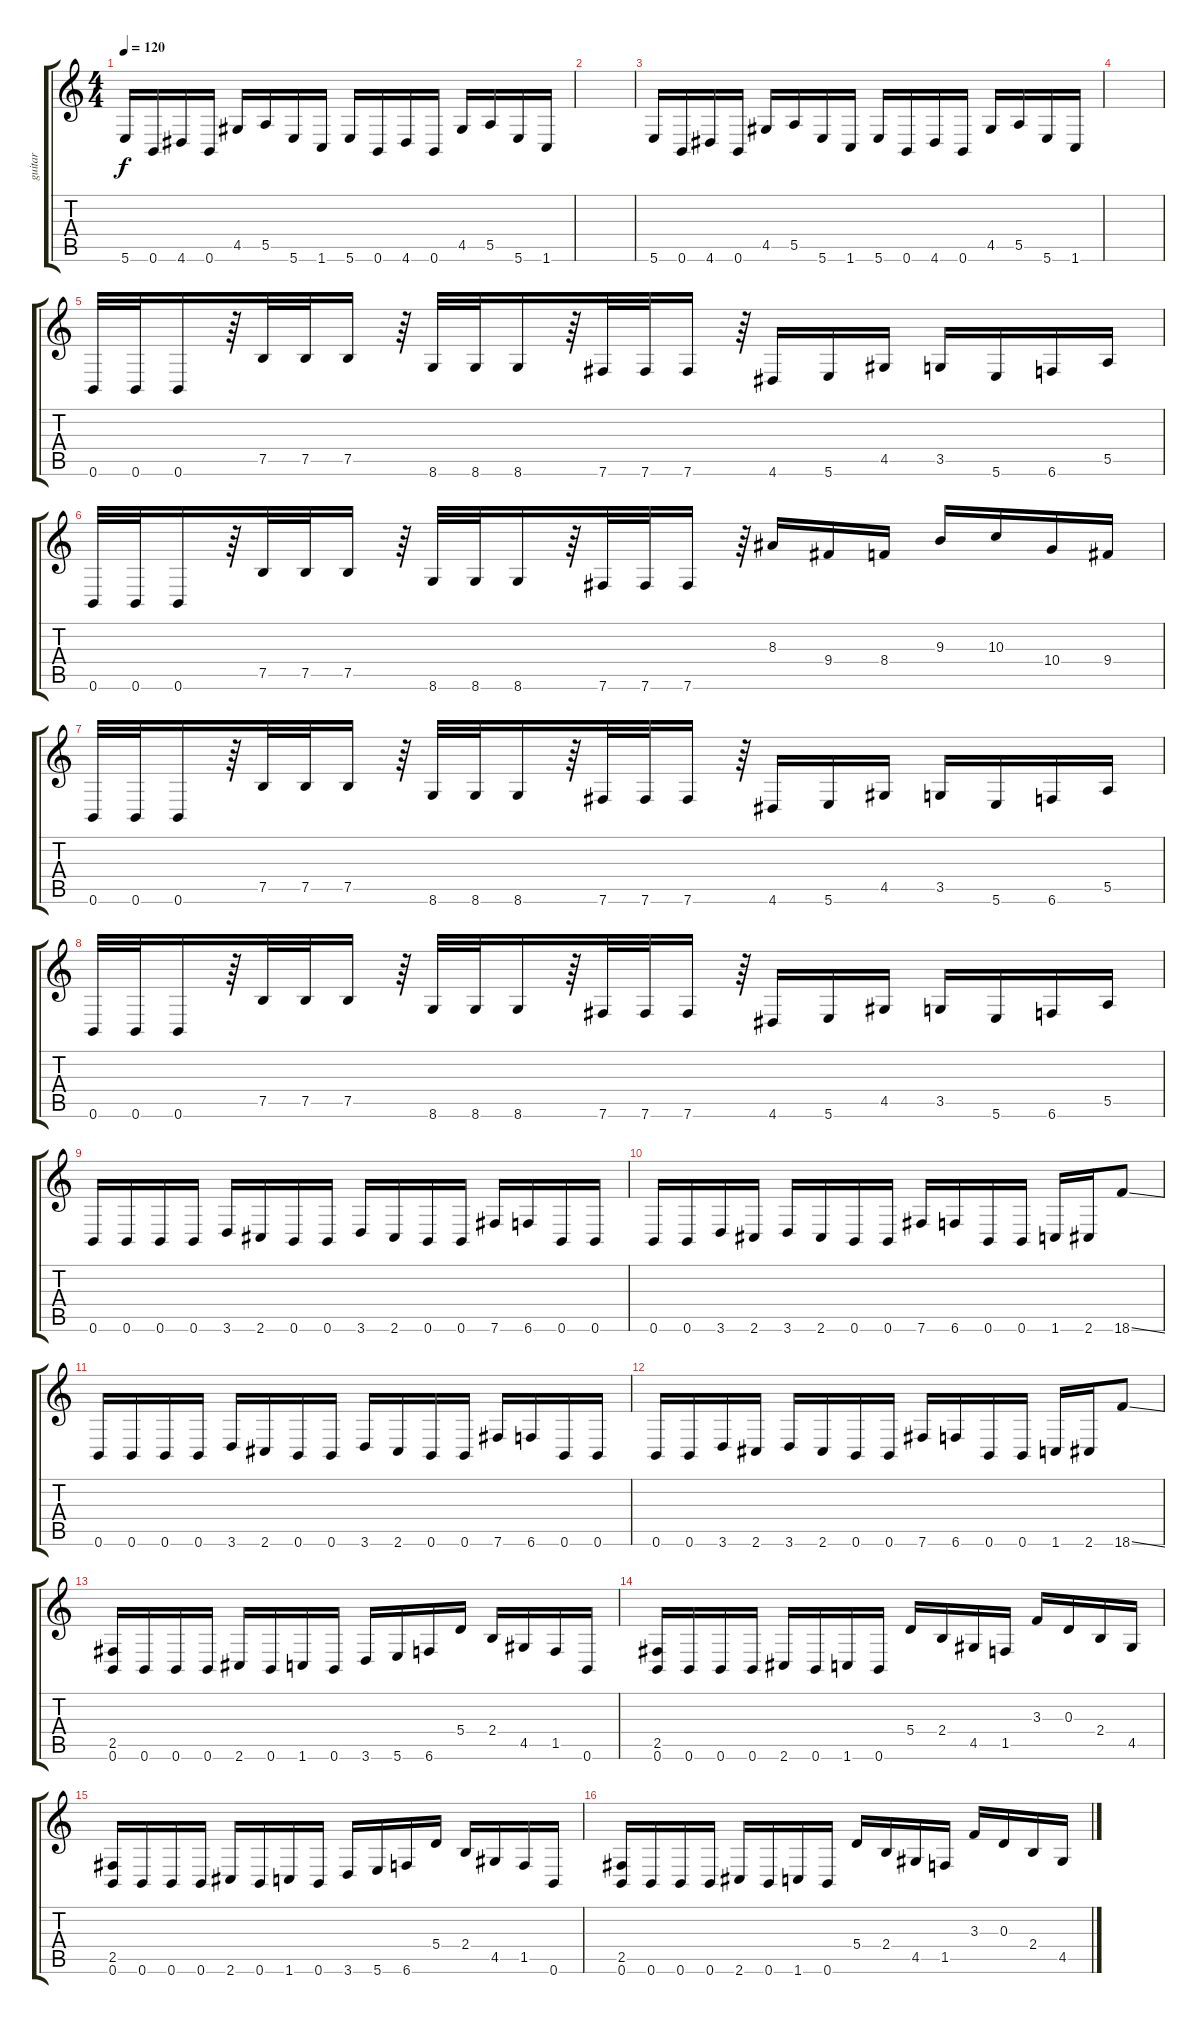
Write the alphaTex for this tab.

\track ("guitar" "guitar") {instrument overdrivenguitar}
\staff {score tabs}
\tuning (B3 Gb3 D3 A2 E2 B1) {hide}
\ts (4 4)
\tempo 120
\clef g2
\ks c
5.6.16{dy f instrument overdrivenguitar} 0.6.16 4.6.16 0.6.16 4.5.16 5.5.16 5.6.16 1.6.16 5.6.16 0.6.16 4.6.16 0.6.16 4.5.16 5.5.16 5.6.16 1.6.16 |
|
5.6.16 0.6.16 4.6.16 0.6.16 4.5.16 5.5.16 5.6.16 1.6.16 5.6.16 0.6.16 4.6.16 0.6.16 4.5.16 5.5.16 5.6.16 1.6.16 |
|
0.6.32 0.6.32 0.6.16 r.64 7.5.32 7.5.32 7.5.16 r.64 8.6.32 8.6.32 8.6.16 r.64 7.6.32 7.6.32 7.6.16 r.64 4.6.16 5.6.16 4.5.16 3.5.16 5.6.16 6.6.16 5.5.16 |
0.6.32 0.6.32 0.6.16 r.64 7.5.32 7.5.32 7.5.16 r.64 8.6.32 8.6.32 8.6.16 r.64 7.6.32 7.6.32 7.6.16 r.64 8.3.16 9.4.16 8.4.16 9.3.16 10.3.16 10.4.16 9.4.16 |
0.6.32 0.6.32 0.6.16 r.64 7.5.32 7.5.32 7.5.16 r.64 8.6.32 8.6.32 8.6.16 r.64 7.6.32 7.6.32 7.6.16 r.64 4.6.16 5.6.16 4.5.16 3.5.16 5.6.16 6.6.16 5.5.16 |
0.6.32 0.6.32 0.6.16 r.64 7.5.32 7.5.32 7.5.16 r.64 8.6.32 8.6.32 8.6.16 r.64 7.6.32 7.6.32 7.6.16 r.64 4.6.16 5.6.16 4.5.16 3.5.16 5.6.16 6.6.16 5.5.16 |
0.6.16 0.6.16 0.6.16 0.6.16 3.6.16 2.6.16 0.6.16 0.6.16 3.6.16 2.6.16 0.6.16 0.6.16 7.6.16 6.6.16 0.6.16 0.6.16 |
0.6.16 0.6.16 3.6.16 2.6.16 3.6.16 2.6.16 0.6.16 0.6.16 7.6.16 6.6.16 0.6.16 0.6.16 1.6.16 2.6.16 18.6{ss}.8 |
0.6.16 0.6.16 0.6.16 0.6.16 3.6.16 2.6.16 0.6.16 0.6.16 3.6.16 2.6.16 0.6.16 0.6.16 7.6.16 6.6.16 0.6.16 0.6.16 |
0.6.16 0.6.16 3.6.16 2.6.16 3.6.16 2.6.16 0.6.16 0.6.16 7.6.16 6.6.16 0.6.16 0.6.16 1.6.16 2.6.16 18.6{ss}.8 |
(2.5 0.6).16 0.6.16 0.6.16 0.6.16 2.6.16 0.6.16 1.6.16 0.6.16 3.6.16 5.6.16 6.6.16 5.4.16 2.4.16 4.5.16 1.5.16 0.6.16 |
(2.5 0.6).16 0.6.16 0.6.16 0.6.16 2.6.16 0.6.16 1.6.16 0.6.16 5.4.16 2.4.16 4.5.16 1.5.16 3.3.16 0.3.16 2.4.16 4.5.16 |
(2.5 0.6).16 0.6.16 0.6.16 0.6.16 2.6.16 0.6.16 1.6.16 0.6.16 3.6.16 5.6.16 6.6.16 5.4.16 2.4.16 4.5.16 1.5.16 0.6.16 |
(2.5 0.6).16 0.6.16 0.6.16 0.6.16 2.6.16 0.6.16 1.6.16 0.6.16 5.4.16 2.4.16 4.5.16 1.5.16 3.3.16 0.3.16 2.4.16 4.5.16
